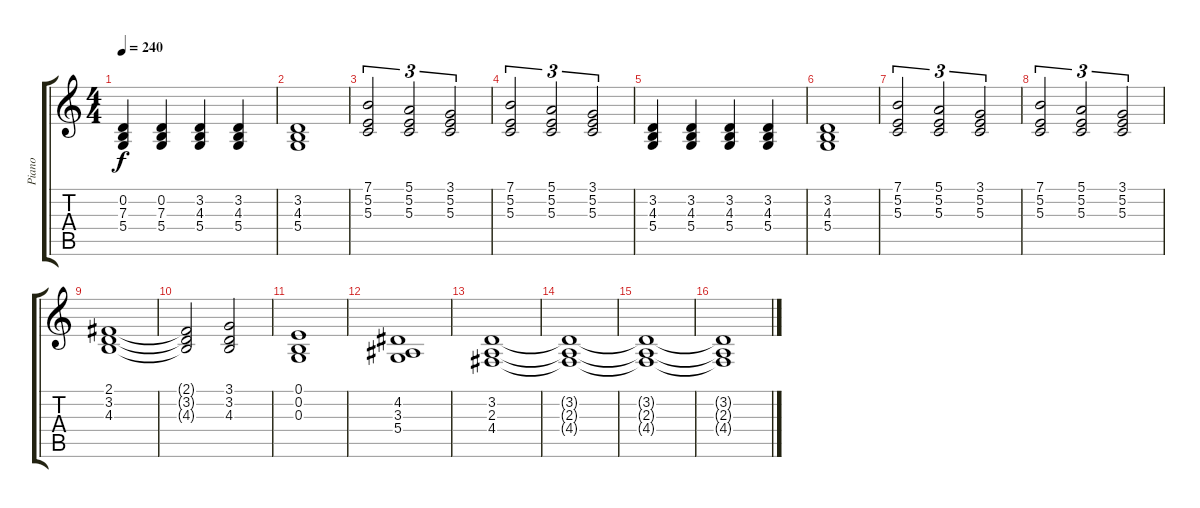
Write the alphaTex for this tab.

\track ("Piano" "Piano") {instrument brightacousticpiano}
\staff {score tabs}
\tuning (E4 B3 G3 D3 A2 E2) {hide}
\ts (4 4)
\tempo 240
\clef g2
\ks c
(0.2 7.3 5.4).4{dy f} (0.2 7.3 5.4).4 (3.2 4.3 5.4).4 (3.2 4.3 5.4).4 |
(3.2 4.3 5.4).1 |
(7.1 5.2 5.3).2{tu (3 2)} (5.1 5.2 5.3).2{tu (3 2)} (3.1 5.2 5.3).2{tu (3 2)} |
(7.1 5.2 5.3).2{tu (3 2)} (5.1 5.2 5.3).2{tu (3 2)} (3.1 5.2 5.3).2{tu (3 2)} |
(3.2 4.3 5.4).4 (3.2 4.3 5.4).4 (3.2 4.3 5.4).4 (3.2 4.3 5.4).4 |
(3.2 4.3 5.4).1 |
(7.1 5.2 5.3).2{tu (3 2)} (5.1 5.2 5.3).2{tu (3 2)} (3.1 5.2 5.3).2{tu (3 2)} |
(7.1 5.2 5.3).2{tu (3 2)} (5.1 5.2 5.3).2{tu (3 2)} (3.1 5.2 5.3).2{tu (3 2)} |
(2.1 3.2 4.3).1 |
(2.1{t} 3.2{t} 4.3{t}).2 (3.1 3.2 4.3).2 |
(0.1 0.2 0.3).1 |
(4.2 3.3 5.4).1 |
(3.2 2.3 4.4).1 |
(3.2{t} 2.3{t} 4.4{t}).1 |
(3.2{t} 2.3{t} 4.4{t}).1 |
(3.2{t} 2.3{t} 4.4{t}).1
